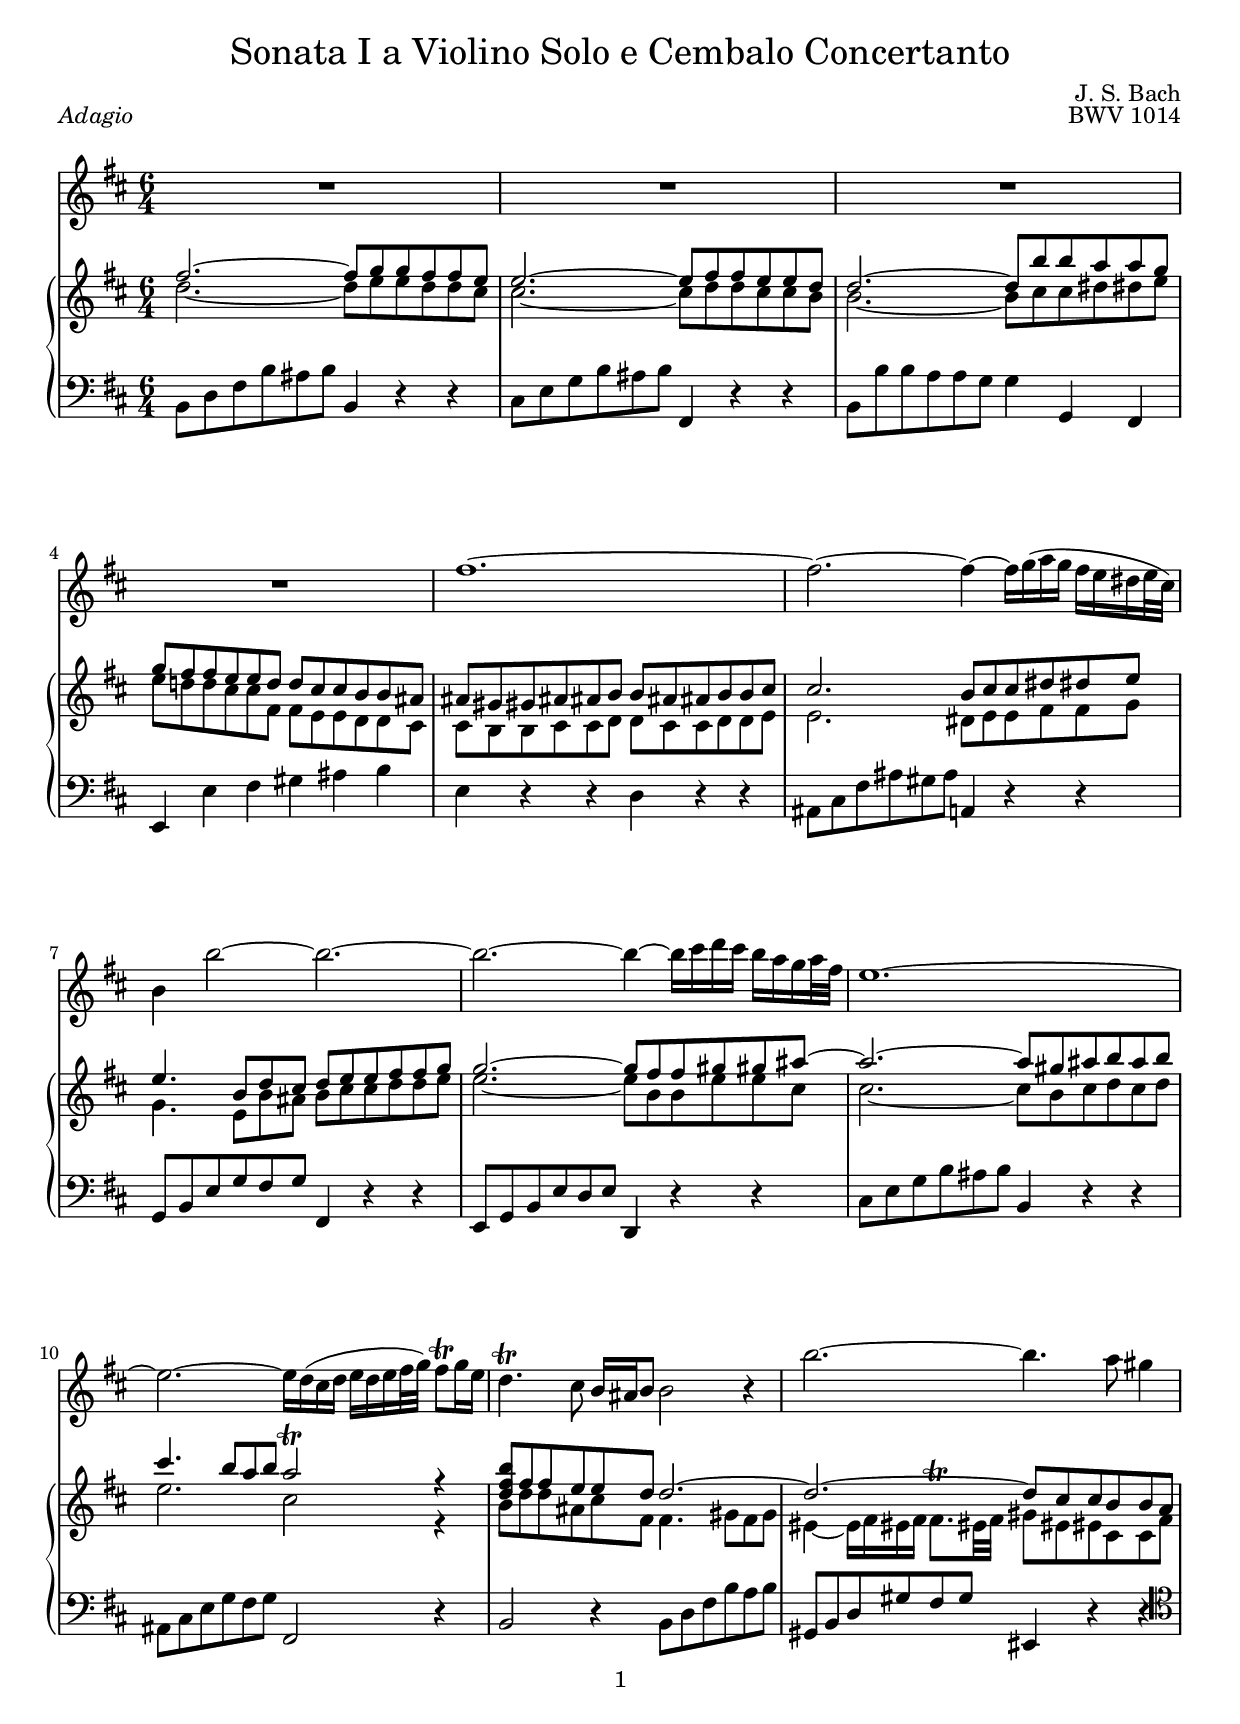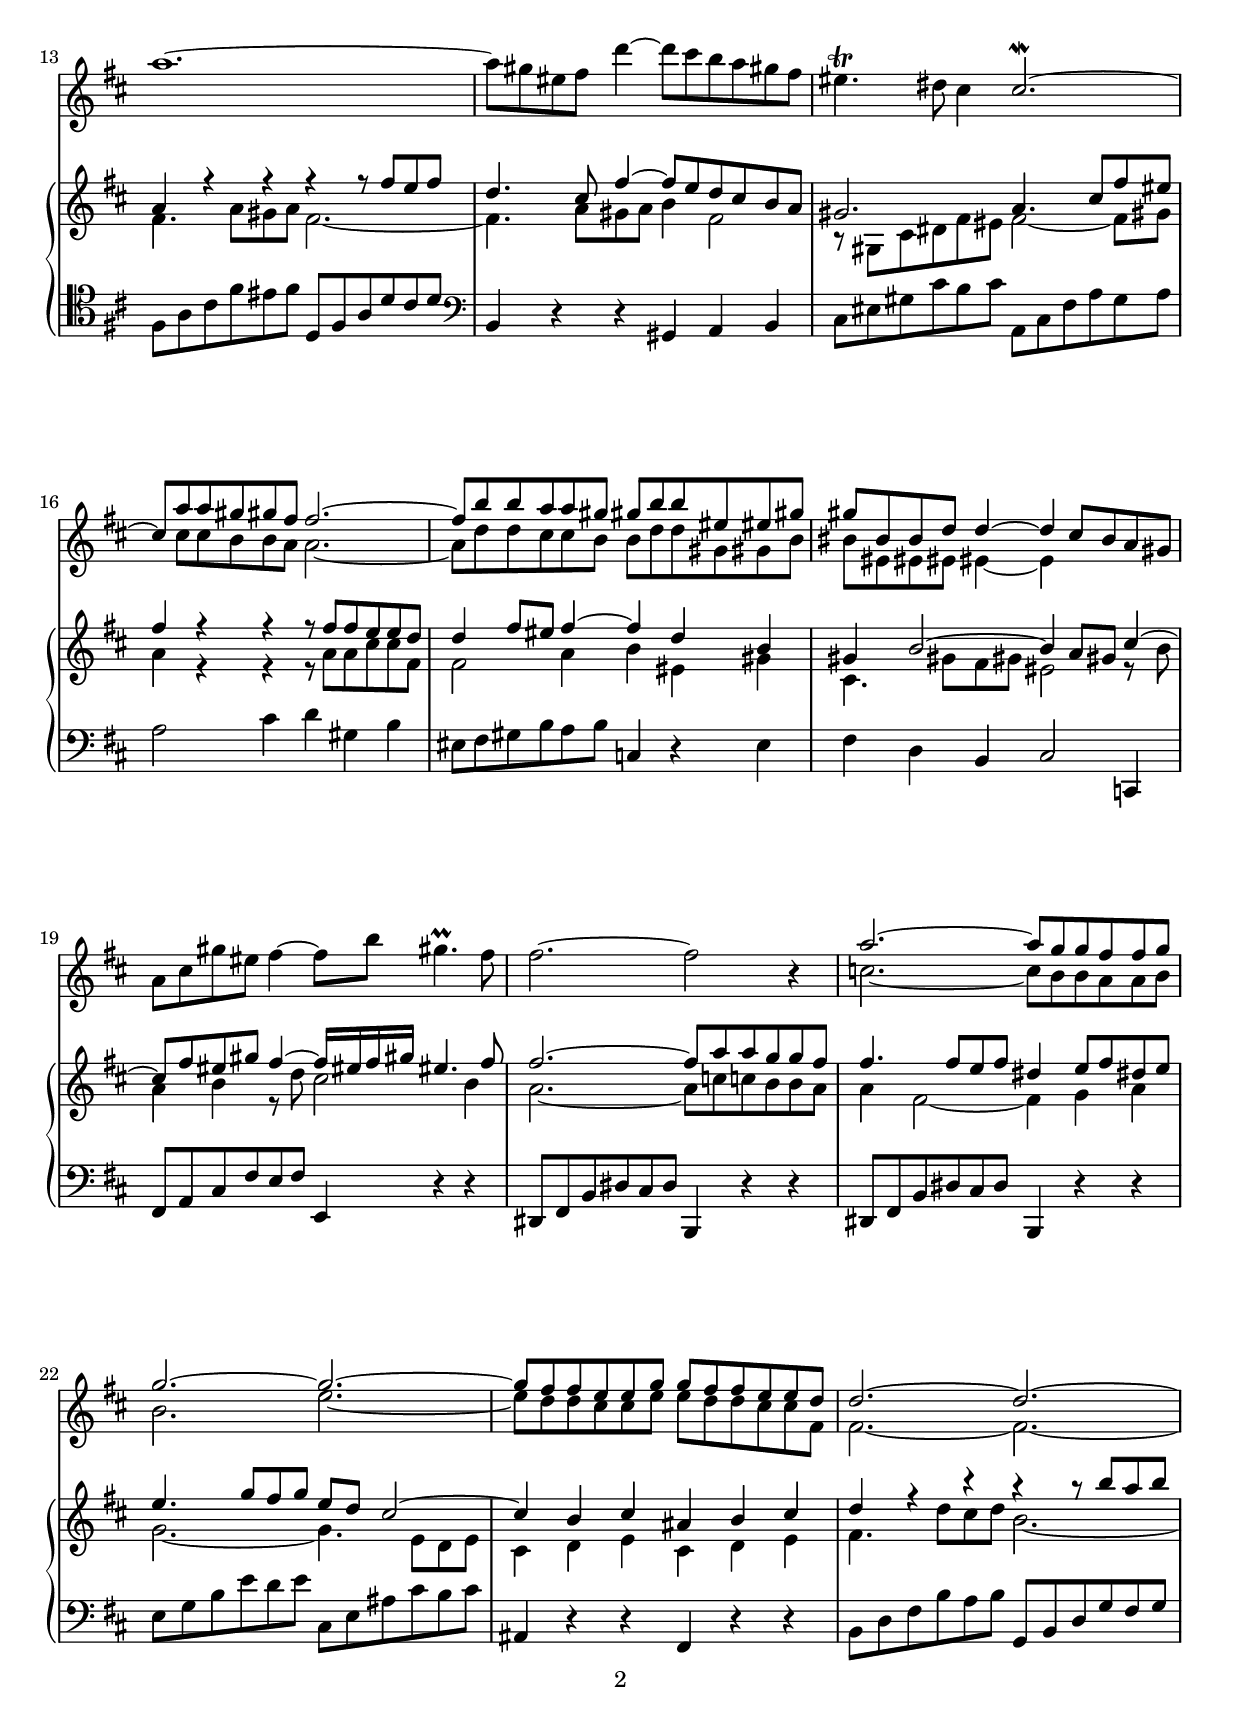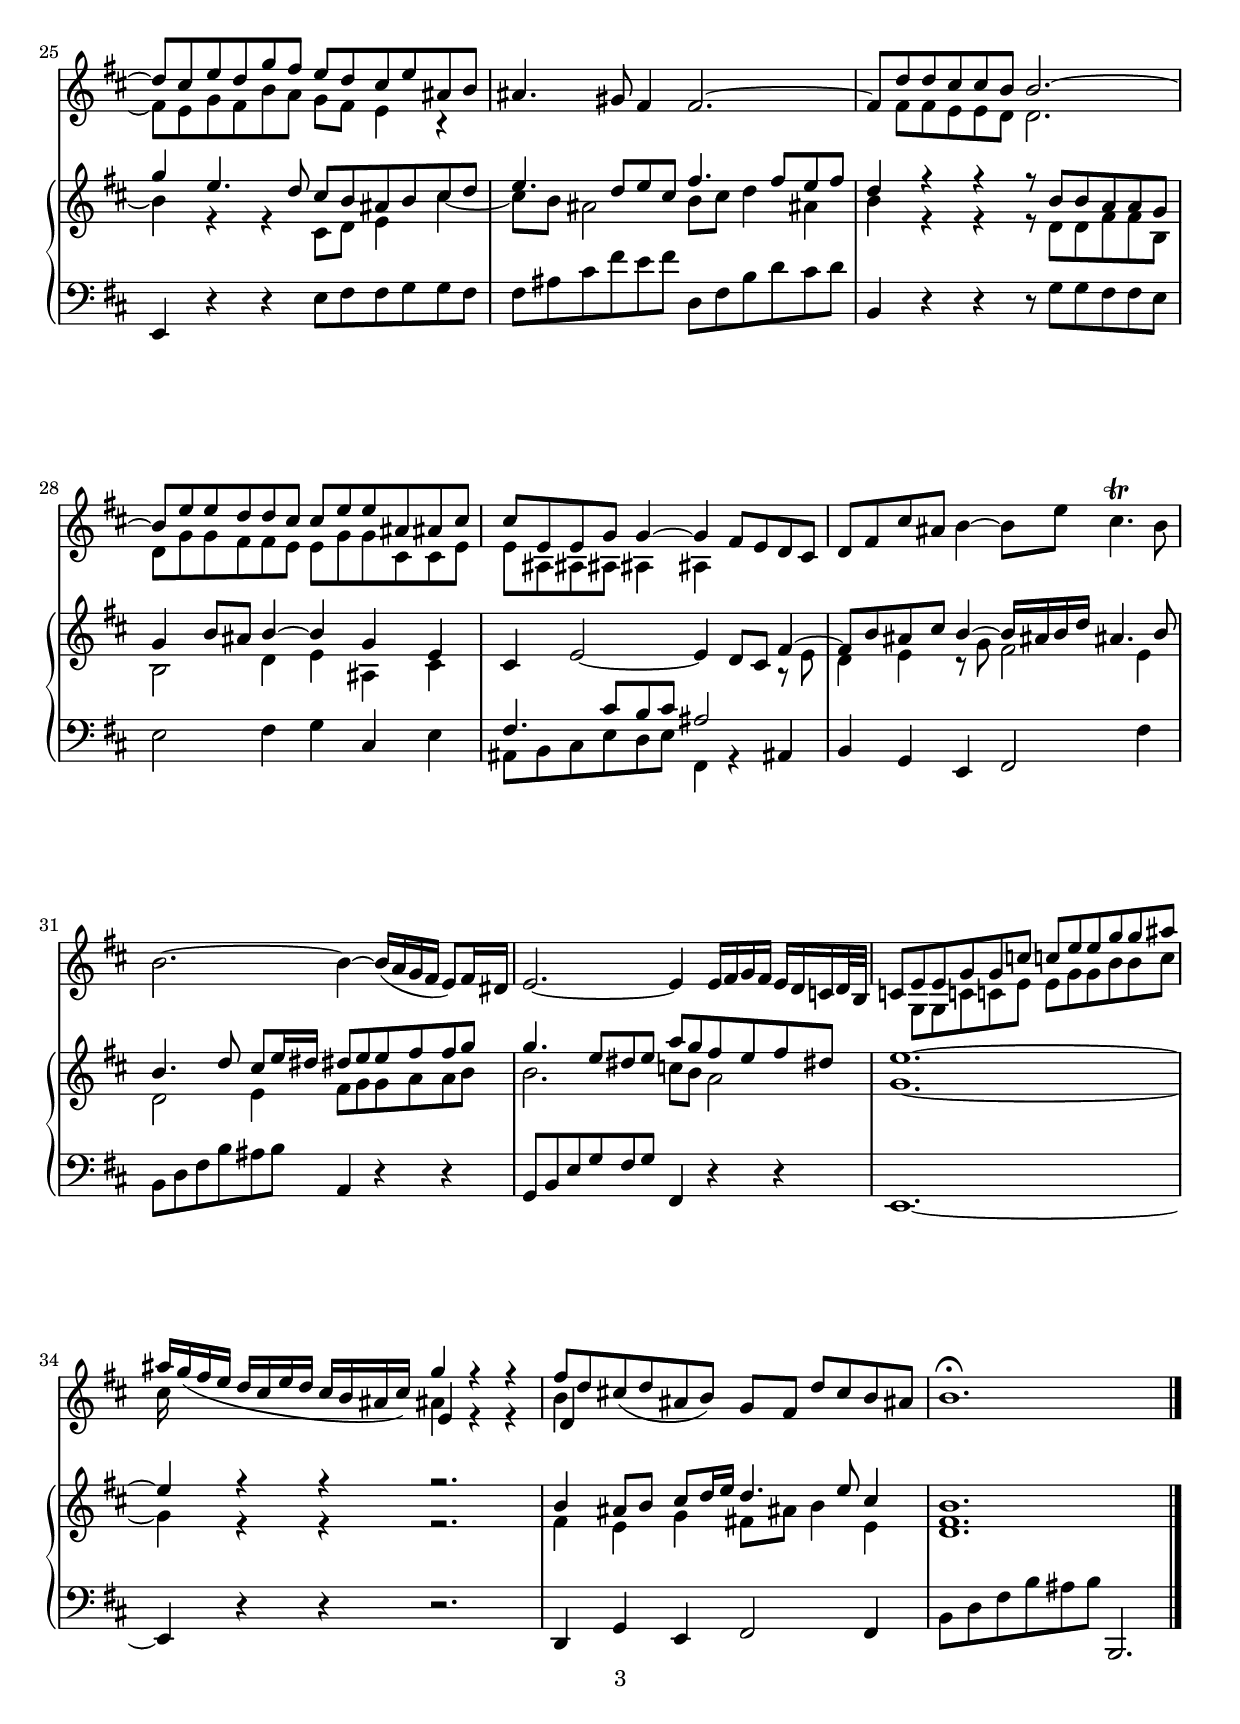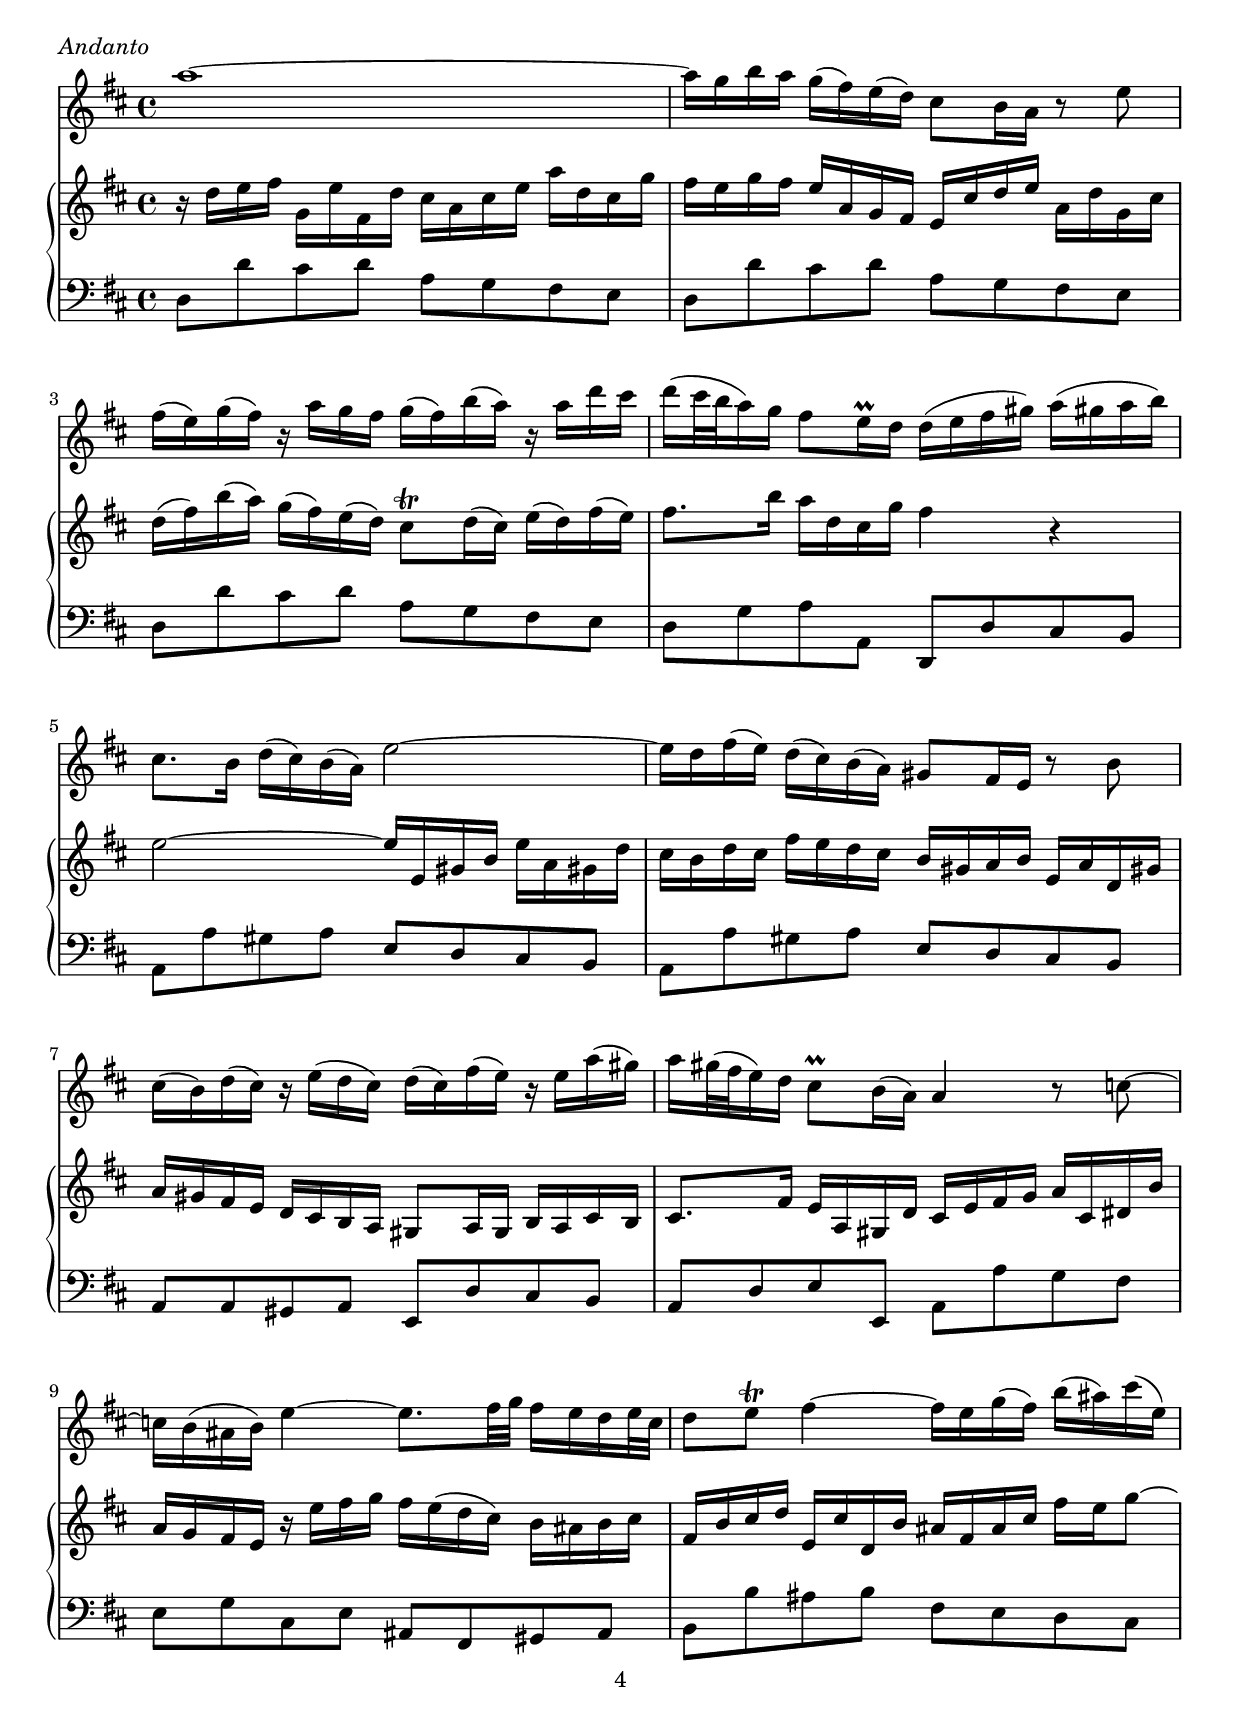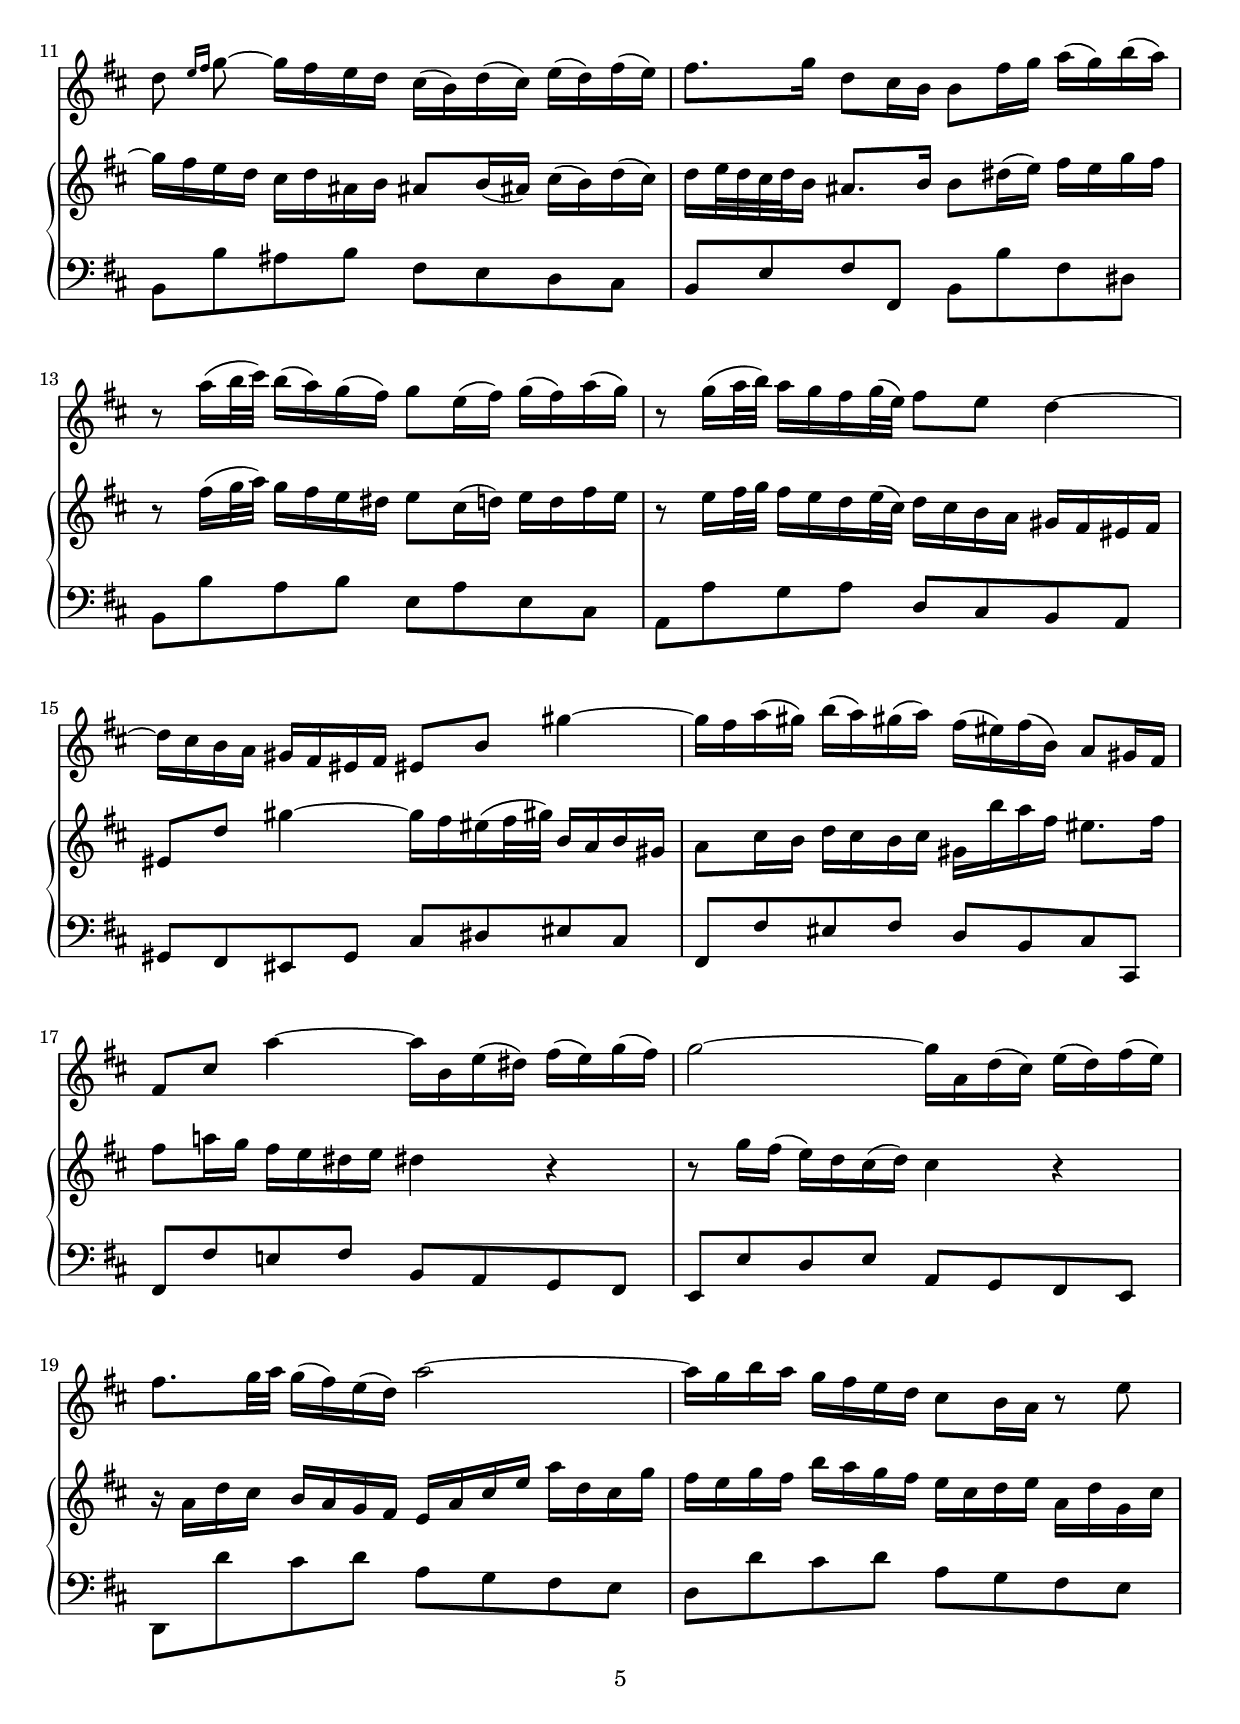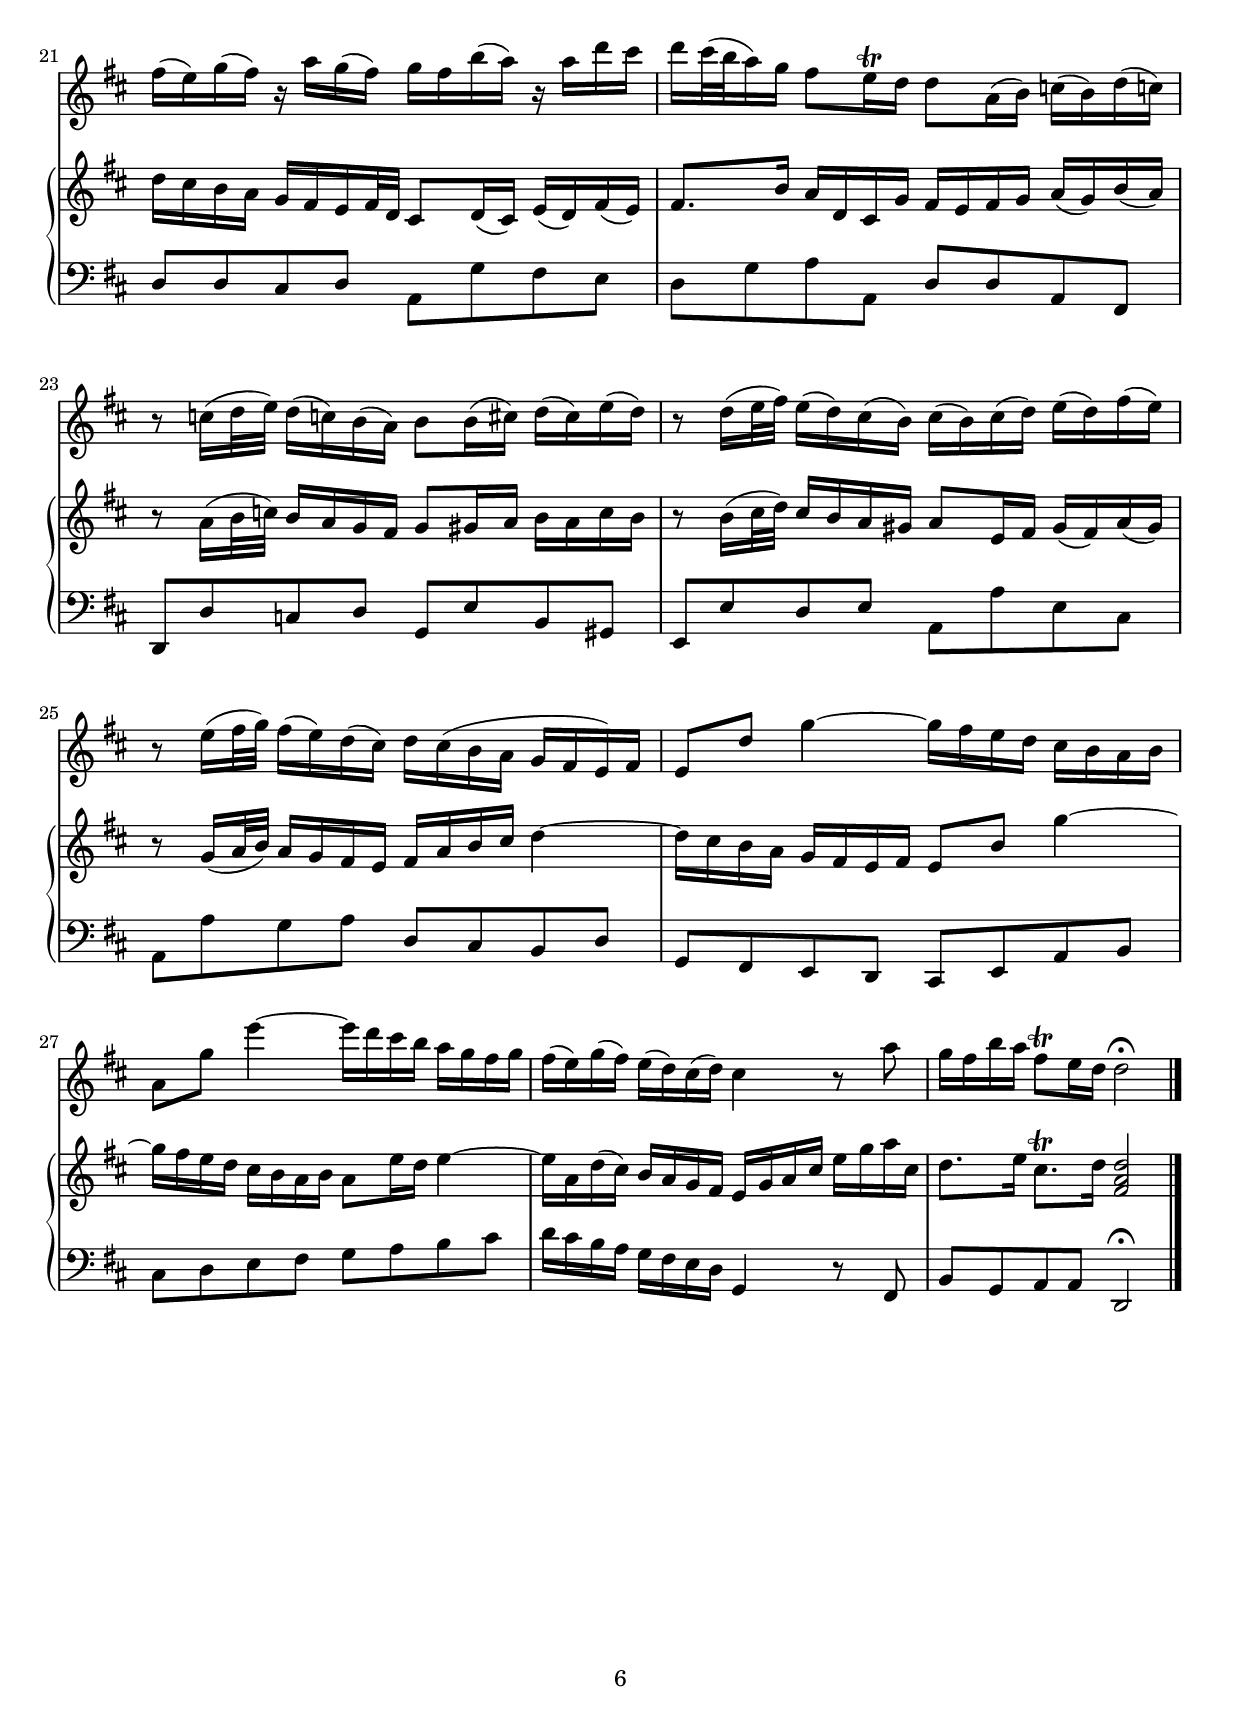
\version "2.18.2"
\language "english"

#(set-default-paper-size "a4")

\paper {
	top-margin = .8\cm
	bottom-margin = 0.8\cm
	%max-systems-per-page = 7

	% Page numbers bottom, centered
	% From Lilypond Notation Reference section 3.2.2 Custom titles headers and footers
	print-page-number = ##t
	print-first-page-number = ##t
	oddHeaderMarkup = \markup \null
	evenHeaderMarkup = \markup \null
	oddFooterMarkup = \markup {
		\fill-line {
			\on-the-fly \print-page-number-check-first
			\fromproperty #'page:page-number-string
		}
	}
	evenFooterMarkup = \oddFooterMarkup
	}

\layout {
	indent = #0
}

\header {
	title = \markup {\medium "Sonata I a Violino Solo e Cembalo Concertanto" }
	composer = "J. S. Bach"
	opus = "BWV 1014"
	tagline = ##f
}


%%%%%%%%%%%%%%%%%%
%% 1st Movement %%
%%%%%%%%%%%%%%%%%%

mvtI_vln = \relative c'' {
	\clef treble
	\key d \major
	\time 6/4
	R1. | R | R | R |
	fs ~ |
	fs2. ~ fs4 ~ fs16 g( a g fs e ds e32 cs) |
	b4 b'2 ~ b2. ~ |
	b2. ~ b4 ~ b16 cs d cs b a g a32 fs |
	e1. ~ |
	e2. ~ e16 d( cs d e d e fs32 g) fs8\trill g16 e |
	d4.\trill cs8 b16 as b8 b2 r4 |
	b'2. ~ b4. a8 gs4 |
	a1. ~ |
	a8 gs es fs d'4 ~ d8 cs b a gs fs |
	es4.\trill ds8 cs4 << cs2.\mordent ~ \\ s2. >> |
	<<{cs8 a' a gs gs fs fs2. ~} \\ {s8 cs cs b b a a2. ~}>> |
	<<{fs'8 b b a a gs gs b b es, es gs} \\ {a, d d cs cs b b d d gs, gs b}>> |
	<<{gs'8 b, b d d4 ~ d} \\ {bs8 es, es es es4 ~ es}>> cs'8 b a gs |
	a cs gs' es fs4 ~ fs8 b gs4.\prall fs8 |
	fs2. ~ fs2 r4 |
	<<{a2. ~ a8 g g fs fs g} \\ {c,2. ~ c8 b b a a b}>> |
	<<{g'2. ~ g2. ~} \\ {b,2. e2. ~}>> |
	<<{g8 fs fs e e g g fs fs e e d} \\ {e d d cs cs e e d d cs cs fs,}>> |
	<<{d'2. ~ d ~} \\ {fs,2. ~ fs ~}>> |
	<<{d'8 cs e d g fs e d cs e as, b} \\ {fs e g fs b a g fs e4 r}>> |
	as4. gs8 fs4 <<{fs2. ~} \\ s2.>> |
	<<{fs8 d' d cs cs b b2. ~} \\ {s8 fs fs e e d d2.}>> |
	<<{b'8 e e d d cs cs e e as, as cs} \\ {d,8 g g fs fs e e g g cs, cs e}>> |
	<<{cs' e, e g g4 ~ g} \\ {e8 as, as as as4 as}>> fs'8 e d cs |
	d fs cs' as b4 ~ b8 e cs4.\trill b8 |
	b2. ~ b4 ~ b16( a g fs e8) fs16 ds |
	e2. ~ e4 e16 fs g fs e d c d32 b |
	<<{c8 e e g g c c e e g g as} \\ {s8 g,, g c c e e g g b b cs}>> |
	<<{as'16 g_( fs e d16 cs e d cs b as cs)} \\ {cs s8. s2}>> <<{g'4 r r} \\ {as, r r} \\ {e s s}>> |
	<<{fs'8 d cs!_( d as b)} \\ {b4 s s} \\ {d, s s}>> g8 fs d'^[ cs b as] |
	b1.\fermata \bar "|."
	}

mvtI_kbd_up = \relative c'' {
	\clef treble
	\key d \major
	\time 4/4
	<<{fs2. ~ fs8 g g fs fs e} \\ {d2. ~ d8 e e d d cs}>> |
	<<{e2. ~ e8 fs fs e e d} \\ {cs2. ~ cs8 d d cs cs b}>> |
	<<{d2. ~ d8 b' b a a g} \\ {b,2. ~ b8 cs cs ds ds e}>> |
	<<{g fs fs e e d d cs cs b b as} \\ {e' d! d cs cs fs, fs e e d d cs}>> |
	<<{as' gs gs as as b b as as b b cs} \\ {cs, b b cs cs d d cs cs d d e}>> |
	<<{cs'2. b8 cs cs ds ds e} \\ {e,2. ds8 e e fs fs g}>> |
	<<{e'4. b8 d cs d e e fs fs g} \\ {g,4. e8 b' as b cs cs d d e}>> |
	<<{g2. ~ g8 fs fs gs gs as ~ } \\ {e2. ~ e8 b b e e cs}>> |
	<<{as'2. ~ as8 gs as b a b } \\ {cs,2. ~ cs8 b cs d cs d}>> |
	<<{cs'4. b8 a b a2\trill r4} \\ {e2. cs2 r4} >> |
	<<{<d fs b>8 fs fs e e d d2. ~} \\ {b8 d d as cs fs, fs4. gs8 fs g}>> |
	<<{d'2. ~ d8 cs cs b b a} \\ {es4 ~ es16 fs es fs fs8.^\trill es32 fs gs8 es es cs cs fs}>> |
	<<{a4 r r r r8 fs' e fs} \\ {fs,4. a8 gs a fs2. ~}>> |
	<<{d'4. cs8 fs4 ~ fs8 e d cs b a} \\ {fs4. a8 gs a b4 fs2}>> |
	<<{gs2. a4. cs8 fs es} \\ {r8 gs,, cs ds fs es fs2 ~ fs8 gs}>> |
	<<{fs'4 r r r8 fs fs e e d} \\ {a4 r r r8 a a cs cs fs,}>> |
	<<{d'4 fs8 es fs4 ~ fs d b} \\ {fs2 a4 b es, gs}>> |
	<<{gs4 b2 ~ b4 a8 gs cs4 ~} \\ {cs,4. gs'8 fs gs es2 r8 b'}>> |
	<<{cs8 fs es gs fs4 ~ fs16 es fs gs es4. fs8} \\ {a,4 b r8 d cs2 b4}>> |
	<<{fs'2. ~ fs8 a a g g fs} \\ {a,2. ~ a8 c c b b a }>> |
	<<{fs'4. fs8 e fs ds4 e8 fs ds e} \\ {a,4 fs2 ~ fs4 g a}>> |
	<<{e'4. g8 fs g e d cs2 ~} \\ {g2. ~ g4. e8 d e}>> |
	<<{cs'4 b cs as b cs} \\ {cs, d e cs d e}>> |
	<<{d' r r r r8 b' a b} \\ {fs,4. d'8 cs d b2. ~}>> |
	<<{g'4 e4. d8 cs b as b cs d} \\ {b4 r r cs,8 d e4 cs' ~}>> |
	<<{e4. d8 e cs fs4. fs8 e fs} \\ {cs8 b as2 b8 cs d4 as}>> |
	<<{d4 r r r8 b b a a g} \\ {b4 r r r8 d, d fs fs b,}>> |
	<<{g'4 b8 as b4 ~ b g e} \\ {b2 d4 e as, cs}>> |
	cs e2 ~ e4 d8 cs <<fs4 ~ \\ {r8 e}>> |
	<<{fs8 b as cs b4 ~ b16 as b d as4. b8} \\ {d,4 e r8 g fs2 e4}>> |
	<<{b'4. d8 cs e16 ds ds8 e e fs fs g} \\ {d,2 e4 fs8 g g a a b}>> |
	<<{g'4. e8 ds e a g fs e fs ds} \\ {b2. c8 b a2}>> |
	<<e'1. ~ \\ g,1. ~ >> |
	<<{e'4 r r r2.} \\ {g,4 r r r2.}>> |
	<<{b4 as8 b cs d16 e d4. e8 cs4} \\ {fs,4 e g fs!8 as b4 e,}>> |
	<<b'1. fs d>> \bar "|."
	}

mvtI_kbd_dn = \relative c {
	\clef bass
	\key d \major
	\time 6/4
	b8 d fs b as b b,4 r r |
	cs8 e g b as b fs,4 r r |
	b8 b' b a a g g4 g, fs |
	e e' fs gs as b |
	e, r r d r r |
	as8 cs fs as gs as a,!4 r r |
	g8 b e g fs g fs,4 r r |
	e8 g b e d e d,4 r r |
	cs'8 e g b as b b,4 r r |
	as8 cs e g fs g fs,2 r4 |
	b2 r4 b8 d fs b a b |
	gs, b d gs fs gs es,4 r r |
	\clef tenor
	fs'8 a cs fs es fs d, fs a d cs d |
	\clef bass
	b,4 r r gs a b |
	cs8 es gs cs b cs a, cs fs a gs a |
	a2 cs4 d gs, b |
	es,8 fs gs b a b c,4 r es |
	fs d b cs2 c,4 |
	fs8 a cs fs e fs e,4 r r |
	ds8 fs b ds cs ds b,4 r r |
	ds8 fs b ds cs ds b,4 r r |
	e'8 g b e d e cs, e as cs b cs |
	as,4 r r fs r r |
	b8 d fs b a b g, b d g fs g |
	e,4 r r e'8 fs fs g g fs |
	fs as cs fs e fs d, fs b d cs d |
	b,4 r r r8 g' g fs fs e |
	e2 fs4 g cs, e |
	<<{fs4. cs'8 b cs as2} \\ {as,8 b cs e d e fs,4 r}>> as!4 |
	b g e fs2 fs'4 |
	b,8 d fs b as b a,4 r r |
	g8 b e g fs g fs,4 r r |
	e1. ~ |
	e4 r r r2. |
	d4 g e fs2 fs4 |
	b8 d fs b as b b,,2. \bar "|."
	}

\score {
	\header {
	piece = \markup { \italic "Adagio" }
	}
	<<
		\new Staff {
			%\override Score.SpacingSpanner.strict-grace-spacing = ##t
			\set strictBeatBeaming = ##t
			\override Script.padding = #0.5
			#(set-accidental-style 'forget)
			\mvtI_vln
		}

		\new PianoStaff <<
			\new Staff = "upper" \mvtI_kbd_up
			#(set-accidental-style 'forget)
			\new Staff = "lower" \mvtI_kbd_dn
			#(set-accidental-style 'forget)
		>>
	>>
}

%%%%%%%%%%%%%%%%%%
%% 2nd Movement %%
%%%%%%%%%%%%%%%%%%

%%%%%%%%%%%%%%%%%%
%% 3rd Movement %%
%%%%%%%%%%%%%%%%%%

mvtIII_vln = \relative c''' {
	\clef treble
	\key d \major
	\time 4/4
	a1 ~ |
	a16 g b a g( fs) e( d) cs8 b16 a r8 e' |
	fs16( e) g( fs) r a g fs g( fs) b( a) r a d cs |
	d( cs32 b a16) g fs8 e16\prall d d( e fs gs) a( gs a b) |
	cs,8. b16 d( cs) b( a) e'2 ~ |
	e16 d fs( e) d( cs) b( a) gs8 fs16 e r8 b' |
	cs16( b) d( cs) r e( d cs) d( cs) fs( e) r e a( gs) |
	a gs32( fs e16) d cs8\prall b16( a) a4 r8 c ~ |
	c16 b( as b) e4 ~ e8. fs32 g fs16 e d e32 cs |
	d8 e\trill fs4 ~ fs16 e g( fs) b( as) cs( e,) |
	d8 \grace{e16 fs} g8 ~ g16 fs e d cs( b) d( cs) e( d) fs( e) |
	fs8. g16 d8 cs16 b b8 fs'16 g a( g) b( a) |
	r8 a16( b32 cs) b16( a) g( fs) g8 e16( fs) g( fs) a( g) |
	r8 g16( a32 b) a16 g fs g32( e) fs8 e d4 ~ |
	d16 cs b a gs fs es fs es8 b' gs'4 ~ |
	gs16 fs a( gs) b( a) gs( a) fs( es) fs( b,) a8 gs16 fs |
	fs8 cs' a'4 ~ a16 b,16 e( ds) fs( e) g( fs) |
	g2 ~ g16 a, d( cs) e( d) fs( e) |
	fs8. g32 a g16( fs) e( d) a'2 ~ |
	a16 g b a g fs e d cs8 b16 a r8 e' |
	fs16( e) g( fs) r a g( fs) g fs b( a) r a d cs |
	d cs32( b a16) g fs8 e16\trill d d8 a16( b) c( b) d( c) |
	r8 c16( d32 e) d16( c) b( a) b8 b16( cs!) d( cs) e( d) |
	r8 d16( e32 fs) e16( d) cs( b) cs( b) cs( d) e( d) fs( e) |
	r8 e16( fs32 g) fs16( e) d( cs) d cs( b a g fs e) fs |
	e8 d' g4 ~ g16 fs e d cs b a b |
	a8 g' e'4 ~ e16 d cs b a g fs g |
	fs( e) g( fs) e( d) cs( d) cs4 r8 a' |
	g16 fs b a fs8\trill e16 d d2\fermata \bar "|."
	}

mvtIII_kbd_up = \relative c'' {
	\clef treble
	\key d \major
	\time 4/4
	r16 d e fs g, e' fs, d' cs a cs e a d, cs g' |
	fs e g fs e a, g fs e cs' d e a, d g, cs |
	d( fs) b( a) g( fs) e( d) cs8\trill d16( cs) e( d) fs( e) |
	fs8. b16 a d, cs g' fs4 r |
	e2 ~ e16 e, gs b e a, gs d' |
	cs b d cs fs e d cs b gs a b e, a d, gs |
	a gs fs e d cs b a gs8 a16 g b a cs b |
	cs8. fs16 e a, gs d' cs e fs g a cs, ds b' |
	a g fs e r e' fs g fs e( d cs) b as b cs |
	fs, b cs d e, cs' d, b' as fs a cs fs e g8 ~ |
	g16 fs e d cs d as b as8 b16( as) cs( b) d( cs) |
	d e32 d cs d b16 as8. b16 b8 ds16( e) fs e g fs |
	r8 fs16( g32 a) g16 fs e ds e8 cs16( d!) e d fs e |
	r8 e16 fs32 g fs16 e d e32( cs) d16 cs b a gs fs es fs |
	es8 d' gs4 ~ gs16 fs es( fs32 gs) b,16 a b gs |
	a8 cs16 b d cs b cs gs b' a fs es8. fs16 |
	fs8 a!16 g fs e ds e ds4 r |
	r8 g16 fs( e) d cs( d) cs4 r |
	r16 a d cs b a g fs e a cs e a d, cs g' |
	fs e g fs b a g fs e cs d e a, d g, cs |
	d cs b a g fs e fs32 d cs8 d16( cs) e( d) fs( e) |
	fs8. b16 a d, cs g' fs e fs g a( g) b( a) |
	r8 a16( b32 c) b16 a g fs g8 gs16 a b a cs b |
	r8 b16( cs32 d) cs16 b a gs a8 e16 fs g( fs) a( g) |
	r8 g16( a32 b) a16 g fs e fs a b cs d4 ~ |
	d16 cs b a g fs e fs e8 b' g'4 ~ |
	g16 fs e d cs b a b a8 e'16 d e4 ~ |
	e16 a, d( cs) b a g fs e g a cs e g a cs, |
	d8. e16 cs8.\trill d16 <d a fs>2 \bar "|."
	}

mvtIII_kbd_dn = \relative c {
	\clef bass
	\key d \major
	\time 4/4
	d8 d' cs d a g fs e |
	d d' cs d a g fs e |
	d d' cs d a g fs e |
	d g a a, d, d' cs b |
	a a' gs a e d cs b |
	a a' gs a e d cs b |
	a a gs a e d' cs b |
	a d e e, a a' g fs |
	e g cs, e as, fs gs as |
	b b' as b fs e d cs |
	b b' as b fs e d cs |
	b e fs fs, b b' fs ds |
	b b' a b e, a e cs |
	a a' g a d, cs b a |
	gs fs es gs cs ds es cs |
	fs, fs' es fs d b cs cs, |
	fs fs' e! fs b, a g fs |
	e e' d e a, g fs e |
	d d'' cs d a g fs e |
	d d' cs d a g fs e |
	d d cs d a g' fs e |
	d g a a, d d a fs |
	d d' c d g, e' b gs |
	e e' d e a, a' e cs |
	a a' g a d, cs b d |
	g, fs e d cs e a b |
	cs d e fs g a b cs |
	d16 cs b a g fs e d g,4 r8 fs |
	b g a a d,2\fermata \bar "|."
	}

\score {
	\header {
	piece = \markup { \italic "Andanto" }
	opus = ##f
	}
	<<
		\new Staff {
			\override Score.SpacingSpanner.strict-grace-spacing = ##t
			\set strictBeatBeaming = ##t
			\override Script.padding = #0.5
			#(set-accidental-style 'forget)
			\mvtIII_vln
		}

		\new PianoStaff <<
			\new Staff = "upper" \mvtIII_kbd_up
			#(set-accidental-style 'forget)
			\new Staff = "lower" \mvtIII_kbd_dn
			#(set-accidental-style 'forget)
		>>
	>>
}
